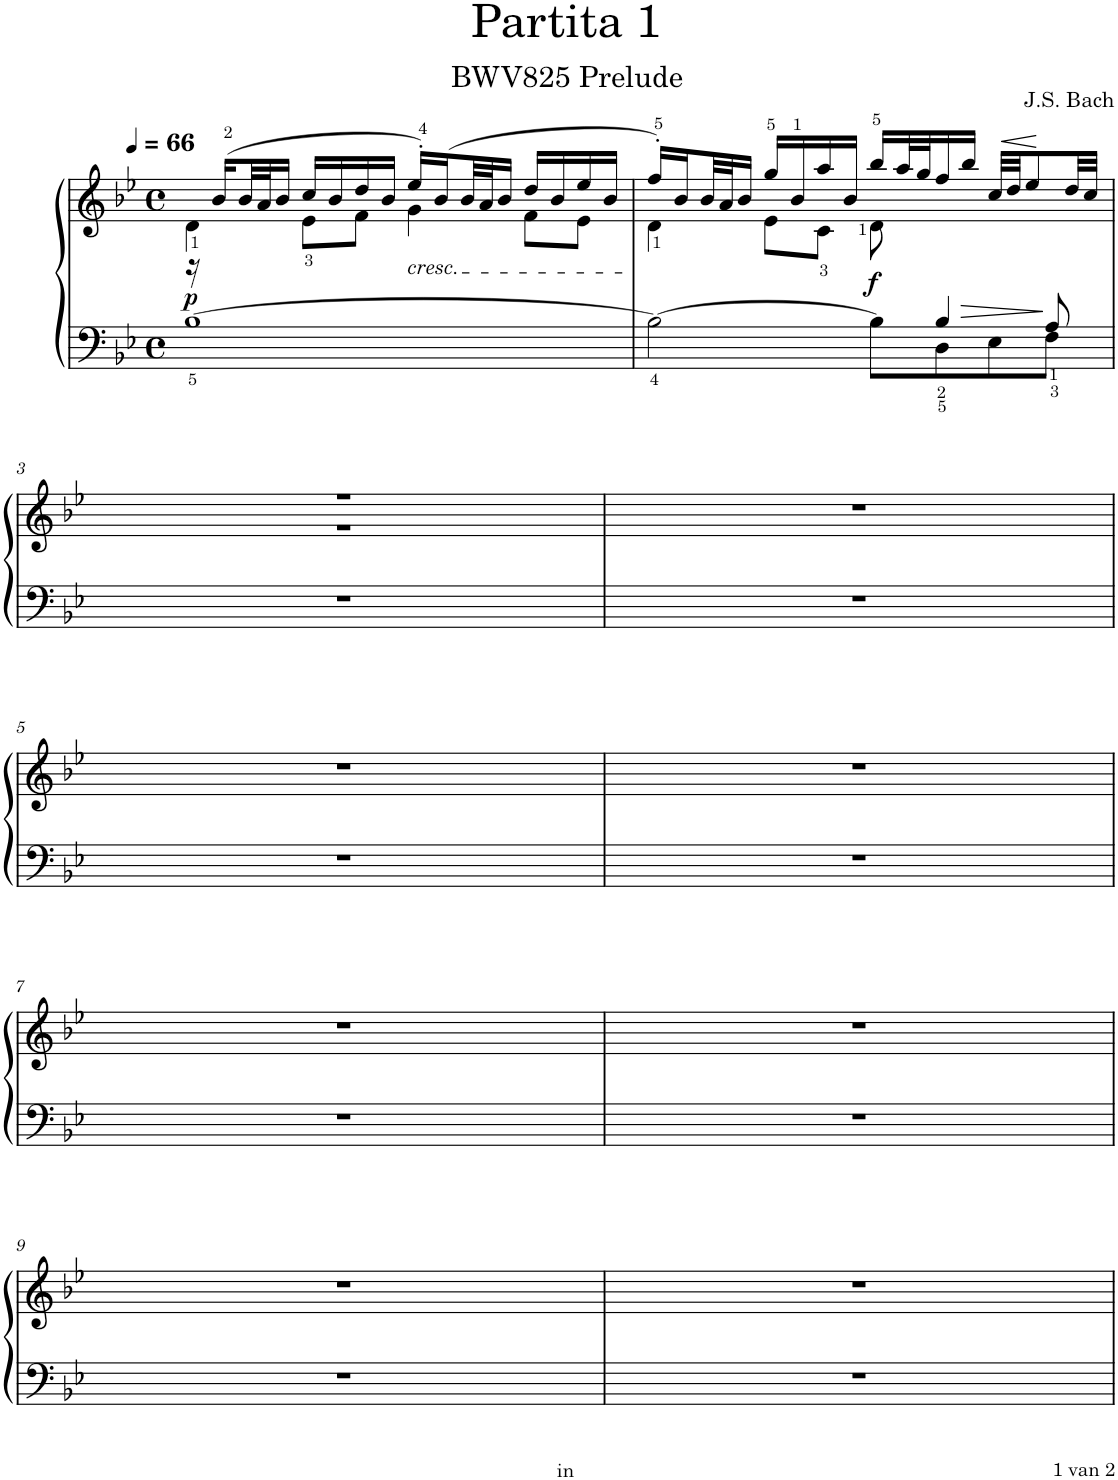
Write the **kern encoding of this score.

**kern	**kern	**dynam
*part1	*part1	*part1
*staff2	*staff1	*staff1/2
*I"Piano	*	*
*I'Pno.	*	*
*clefF4	*clefG2	*
*k[b-e-]	*k[b-e-]	*
*M4/4	*M4/4	*
*met(c)	*met(c)	*
*MM66	*MM66	*
=1	=1	=1
*	*^	*
!	!	!	!LO:DY:b
[1B-	4d\	16r	p
.	.	(>16b-/LL	.
.	.	32b-/L	.
.	.	32a/J	.
.	.	16b-/JJ	.
.	8e-\L	16cc/LL	.
.	.	16b-/	.
.	8f\J	16dd/	.
.	.	16b-/JJ	.
!	!LO:TX:b:i:t=cresc.	!	!
.	4g\	16ee-'/LL)	.
.	.	(>16b-/	.
.	.	32b-/L	.
.	.	32a/J	.
.	.	16b-/JJ	.
.	8f\L	16dd/LL	.
.	.	16b-/	.
.	8e-\J	16ee-/	.
.	.	16b-/JJ	.
=2	=2	=2	=2
*^	*	*	*
8ryy	2B-\_	4d\	16ff'/LL)	.
.	.	.	16b-/	.
.	.	.	32b-/L	.
.	.	.	32a/J	.
.	.	.	16b-/JJ	.
.	.	8e-\L	16gg/LL	.
.	.	.	16b-/	.
.	.	8c\J	16aa/	.
.	.	.	16b-/JJ	.
!	!	!	!	!LO:DY:b
.	8B-\L]	8d\	16bb-/LL	f
.	.	.	32aa/L	.
.	.	.	32gg/J	.
4B-</	8D\	4.ryy	16ff/	.
.	.	.	16bb-/JJ	.
.	8E-\	.	32cc/LLL	.
!	!	!	!	!LO:HP:b
.	.	.	32dd/JJ	<
.	.	.	8ee-/	.
8A</	8F\J	.	.	[
.	.	.	32dd/LL	.
.	.	.	32cc/JJJ	.
*v	*v	*	*	*
!!LO:LB:g=z	!!
=3	=3	=3	=3
1r	1r	1r	.
*	*v	*v	*
=4	=4	=4
1r	1r	.
!!LO:LB:g=z
=5	=5	=5
1r	1r	.
=6	=6	=6
1r	1r	.
!!LO:LB:g=z
=7	=7	=7
1r	1r	.
=8	=8	=8
1r	1r	.
!!LO:LB:g=z
=9	=9	=9
1r	1r	.
=10	=10	=10
1r	1r	.
=	=	=
*-	*-	*-
